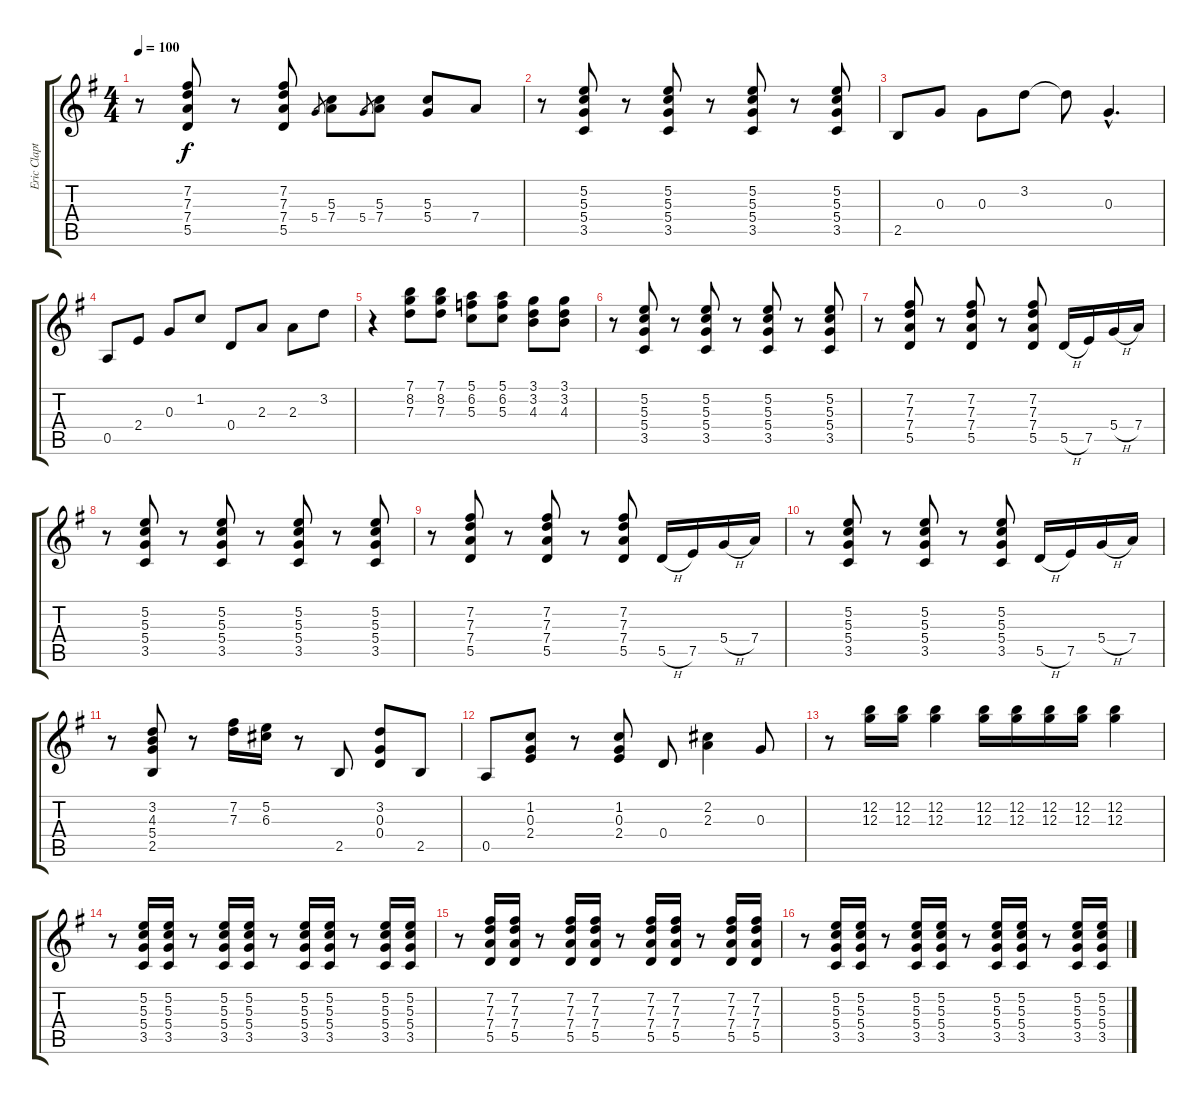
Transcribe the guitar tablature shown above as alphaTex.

\track ("Eric Clapton Guitar" "Eric Clapt") {instrument electricguitarclean}
\staff {score tabs}
\tuning (E4 B3 G3 D3 A2 E2) {hide}
\ts (4 4)
\tempo 100
\clef g2
\ks g
r.8{dy f} (7.2 7.3 7.4 5.5).8 r.8 (7.2 7.3 7.4 5.5).8 5.4.8{gr} (5.3 7.4).8 5.4.8{gr} (5.3 7.4).8 (5.3 5.4).8 7.4.8 |
r.8 (5.2 5.3 5.4 3.5).8 r.8 (5.2 5.3 5.4 3.5).8 r.8 (5.2 5.3 5.4 3.5).8 r.8 (5.2 5.3 5.4 3.5).8 |
2.5.8 0.3.8 0.3.8 3.2.8 3.2{t}.8 0.3{hac}.4{d} |
0.5.8 2.4.8 0.3.8 1.2.8 0.4.8 2.3.8 2.3.8 3.2.8 |
r.4 (7.1 8.2 7.3).8 (7.1 8.2 7.3).8 (5.1 6.2 5.3).8 (5.1 6.2 5.3).8 (3.1 3.2 4.3).8 (3.1 3.2 4.3).8 |
r.8 (5.2 5.3 5.4 3.5).8 r.8 (5.2 5.3 5.4 3.5).8 r.8 (5.2 5.3 5.4 3.5).8 r.8 (5.2 5.3 5.4 3.5).8 |
r.8 (7.2 7.3 7.4 5.5).8 r.8 (7.2 7.3 7.4 5.5).8 r.8 (7.2 7.3 7.4 5.5).8 5.5{h}.16 7.5.16 5.4{h}.16 7.4.16 |
r.8 (5.2 5.3 5.4 3.5).8 r.8 (5.2 5.3 5.4 3.5).8 r.8 (5.2 5.3 5.4 3.5).8 r.8 (5.2 5.3 5.4 3.5).8 |
r.8 (7.2 7.3 7.4 5.5).8 r.8 (7.2 7.3 7.4 5.5).8 r.8 (7.2 7.3 7.4 5.5).8 5.5{h}.16 7.5.16 5.4{h}.16 7.4.16 |
r.8 (5.2 5.3 5.4 3.5).8 r.8 (5.2 5.3 5.4 3.5).8 r.8 (5.2 5.3 5.4 3.5).8 5.5{h}.16 7.5.16 5.4{h}.16 7.4.16 |
r.8 (3.2 4.3 5.4 2.5).8 r.8 (7.2 7.3).16 (5.2 6.3).16 r.8 2.5.8 (3.2 0.3 0.4).8 2.5.8 |
0.5.8 (1.2 0.3 2.4).8 r.8 (1.2 0.3 2.4).8 0.4.8 (2.2 2.3).4 0.3.8 |
r.8 (12.2 12.3).16 (12.2 12.3).16 (12.2 12.3).4 (12.2 12.3).16 (12.2 12.3).16 (12.2 12.3).16 (12.2 12.3).16 (12.2 12.3).4 |
r.8 (5.2 5.3 5.4 3.5).16 (5.2 5.3 5.4 3.5).16 r.8 (5.2 5.3 5.4 3.5).16 (5.2 5.3 5.4 3.5).16 r.8 (5.2 5.3 5.4 3.5).16 (5.2 5.3 5.4 3.5).16 r.8 (5.2 5.3 5.4 3.5).16 (5.2 5.3 5.4 3.5).16 |
r.8 (7.2 7.3 7.4 5.5).16 (7.2 7.3 7.4 5.5).16 r.8 (7.2 7.3 7.4 5.5).16 (7.2 7.3 7.4 5.5).16 r.8 (7.2 7.3 7.4 5.5).16 (7.2 7.3 7.4 5.5).16 r.8 (7.2 7.3 7.4 5.5).16 (7.2 7.3 7.4 5.5).16 |
r.8 (5.2 5.3 5.4 3.5).16 (5.2 5.3 5.4 3.5).16 r.8 (5.2 5.3 5.4 3.5).16 (5.2 5.3 5.4 3.5).16 r.8 (5.2 5.3 5.4 3.5).16 (5.2 5.3 5.4 3.5).16 r.8 (5.2 5.3 5.4 3.5).16 (5.2 5.3 5.4 3.5).16
